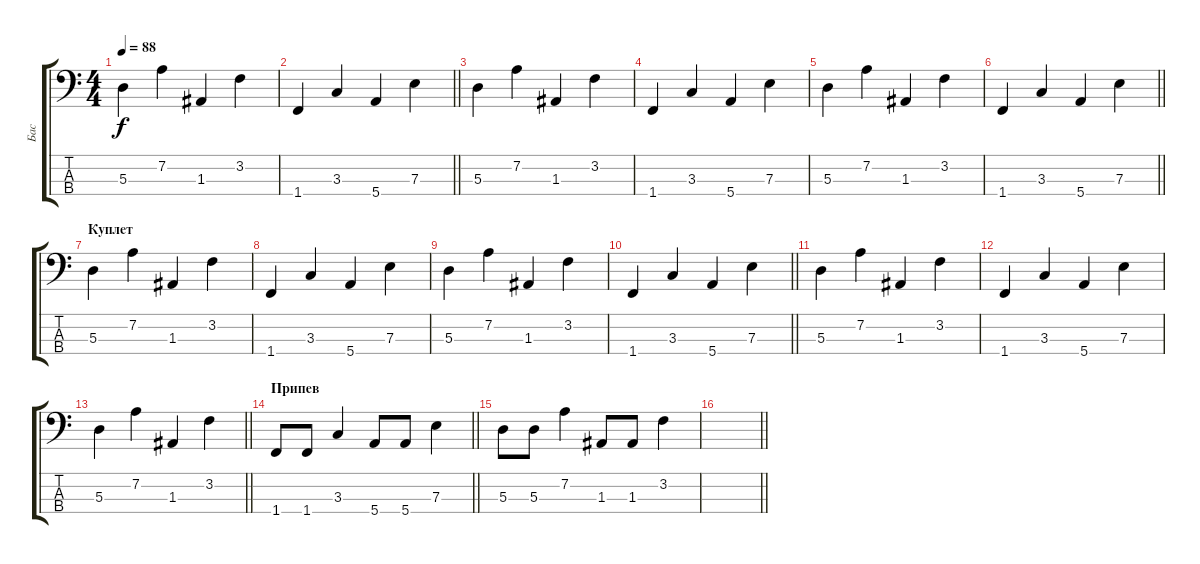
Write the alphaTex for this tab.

\track ("Бас" "Бас") {instrument electricbassfinger}
\staff {score tabs}
\tuning (G2 D2 A1 E1) {hide}
\ts (4 4)
\tempo 88
\clef f4
\ks c
5.3.4{dy f} 7.2.4 1.3.4 3.2.4 |
\barLineRight lightlight
1.4.4 3.3.4 5.4.4 7.3.4 |
5.3.4 7.2.4 1.3.4 3.2.4 |
1.4.4 3.3.4 5.4.4 7.3.4 |
5.3.4 7.2.4 1.3.4 3.2.4 |
\barLineRight lightlight
1.4.4 3.3.4 5.4.4 7.3.4 |
\section ("" "Куплет")
5.3.4 7.2.4 1.3.4 3.2.4 |
1.4.4 3.3.4 5.4.4 7.3.4 |
5.3.4 7.2.4 1.3.4 3.2.4 |
\barLineRight lightlight
1.4.4 3.3.4 5.4.4 7.3.4 |
5.3.4 7.2.4 1.3.4 3.2.4 |
1.4.4 3.3.4 5.4.4 7.3.4 |
\barLineRight lightlight
5.3.4 7.2.4 1.3.4 3.2.4 |
\section ("" "Припев")
\barLineRight lightlight
1.4.8 1.4.8 3.3.4 5.4.8 5.4.8 7.3.4 |
5.3.8 5.3.8 7.2.4 1.3.8 1.3.8 3.2.4 |
\barLineRight lightlight
